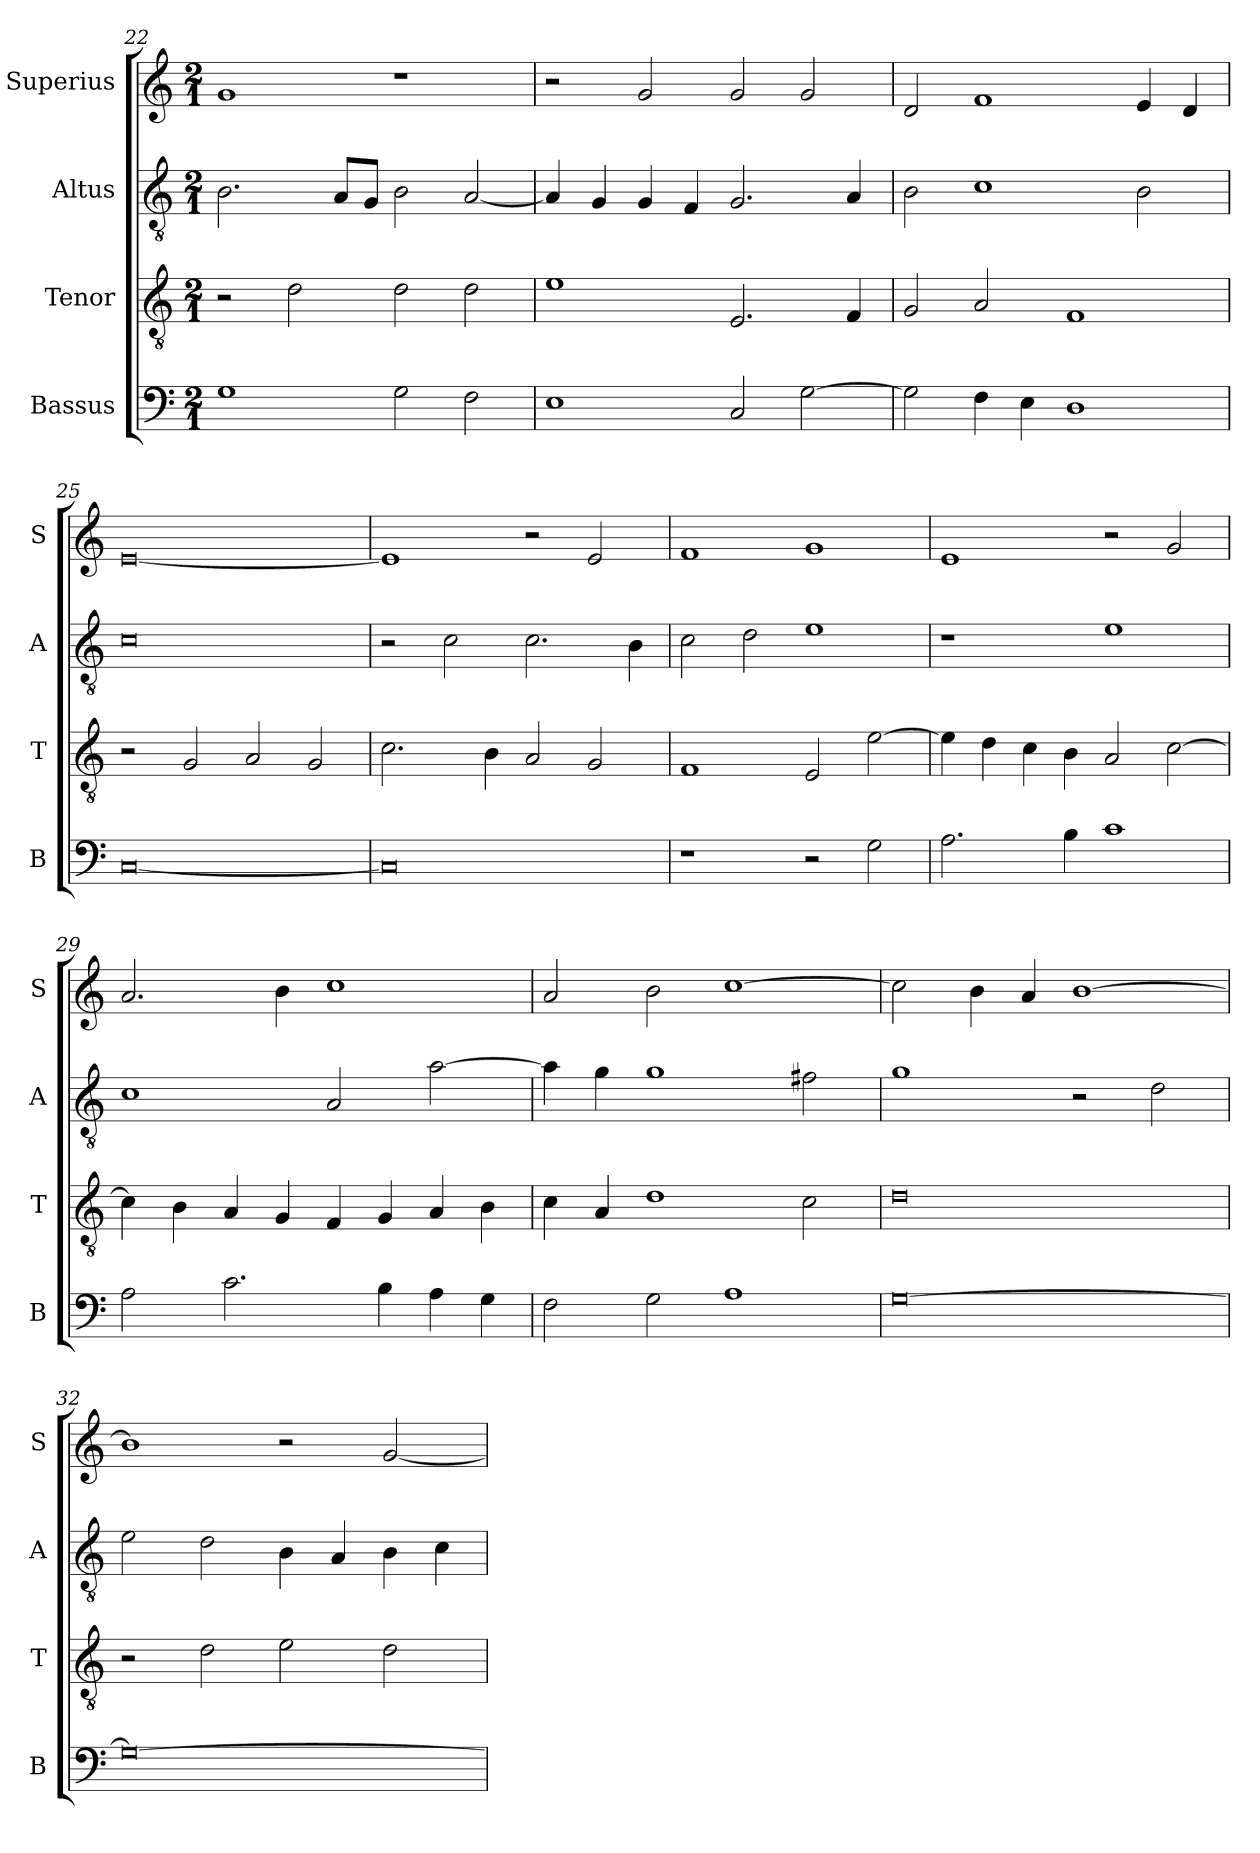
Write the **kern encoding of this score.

**kern	**kern	**kern	**kern
*part4	*part3	*part2	*part1
*staff4	*staff3	*staff2	*staff1
*I"Bassus	*I"Tenor	*I"Altus	*I"Superius
*I'B	*I'T	*I'A	*I'S
*clefF4	*clefGv2	*clefGv2	*clefG2
*k[]	*k[]	*k[]	*k[]
*C:	*C:	*C:	*C:
*M2/1	*M2/1	*M2/1	*M2/1
=22	=22	=22	=22
1G	2r	2.B	1g
.	2d	.	.
.	.	8AL	.
.	.	8GJ	.
2G	2d	2B	1r
2F	2d	[2A	.
=23	=23	=23	=23
1E	1e	4A]	2r
.	.	4G	.
.	.	4G	2g
.	.	4F	.
2C	2.E	2.G	2g
[2G	.	.	2g
.	4F	4A	.
=24	=24	=24	=24
2G]	2G	2B	2d
4F	2A	1c	1f
4E	.	.	.
1D	1F	.	.
.	.	2B	4e
.	.	.	4d
=25	=25	=25	=25
[0C	2r	0c	[0e
.	2G	.	.
.	2A	.	.
.	2G	.	.
=26	=26	=26	=26
0C]	2.c	2r	1e]
.	.	2c	.
.	4B	.	.
.	2A	2.c	2r
.	2G	.	2e
.	.	4B	.
=27	=27	=27	=27
1r	1F	2c	1f
.	.	2d	.
2r	2E	1e	1g
2G	[2e	.	.
=28	=28	=28	=28
2.A	4e]	1r	1e
.	4d	.	.
.	4c	.	.
4B	4B	.	.
1c	2A	1e	2r
.	[2c	.	2g
=29	=29	=29	=29
2A	4c]	1c	2.a
.	4B	.	.
2.c	4A	.	.
.	4G	.	4b
.	4F	2A	1cc
4B	4G	.	.
4A	4A	[2a	.
4G	4B	.	.
=30	=30	=30	=30
2F	4c	4a]	2a
.	4A	4g	.
2G	1d	1g	2b
1A	.	.	[1cc
.	2c	2f#X	.
=31	=31	=31	=31
[0G	0d	1g	2cc]
.	.	.	4b
.	.	.	4a
.	.	2r	[1b
.	.	2d	.
=32	=32	=32	=32
0G_	2r	2e	1b]
.	2d	2d	.
.	2e	4B	2r
.	.	4A	.
.	2d	4B	[2g
.	.	4c	.
=	=	=	=
*-	*-	*-	*-
